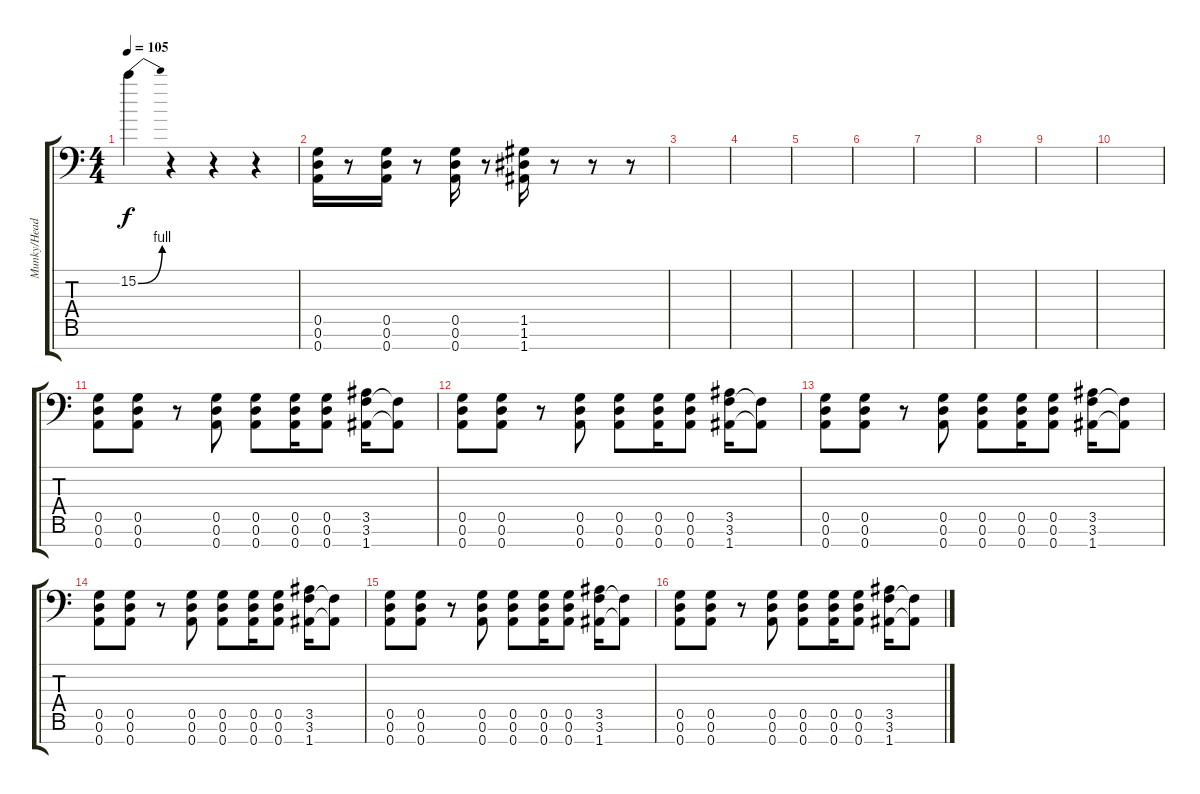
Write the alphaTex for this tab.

\track ("Munky/Head (Guitar)" "Munky/Head") {instrument overdrivenguitar}
\staff {score tabs}
\tuning (D4 A3 F3 C3 G2 D2 A1) {hide}
\ts (4 4)
\tempo 105
\clef f4
\ks c
15.2{be (bend 0 0 60 4)}.4{dy f} r.4 r.4 r.4 |
(0.5 0.6 0.7).16 r.8 (0.5 0.6 0.7).16 r.8 (0.5 0.6 0.7).16 r.8 (1.5 1.6 1.7).16 r.8 r.8 r.8 |
|
|
|
|
|
|
|
|
(0.5 0.6 0.7).8 (0.5 0.6 0.7).8 r.8 (0.5 0.6 0.7).8 (0.5 0.6 0.7).8 (0.5 0.6 0.7).16 (0.5 0.6 0.7).8 (3.5 3.6 1.7).16 (3.6{t} 1.7{t}).8 |
(0.5 0.6 0.7).8 (0.5 0.6 0.7).8 r.8 (0.5 0.6 0.7).8 (0.5 0.6 0.7).8 (0.5 0.6 0.7).16 (0.5 0.6 0.7).8 (3.5 3.6 1.7).16 (3.6{t} 1.7{t}).8 |
(0.5 0.6 0.7).8 (0.5 0.6 0.7).8 r.8 (0.5 0.6 0.7).8 (0.5 0.6 0.7).8 (0.5 0.6 0.7).16 (0.5 0.6 0.7).8 (3.5 3.6 1.7).16 (3.6{t} 1.7{t}).8 |
(0.5 0.6 0.7).8 (0.5 0.6 0.7).8 r.8 (0.5 0.6 0.7).8 (0.5 0.6 0.7).8 (0.5 0.6 0.7).16 (0.5 0.6 0.7).8 (3.5 3.6 1.7).16 (3.6{t} 1.7{t}).8 |
(0.5 0.6 0.7).8 (0.5 0.6 0.7).8 r.8 (0.5 0.6 0.7).8 (0.5 0.6 0.7).8 (0.5 0.6 0.7).16 (0.5 0.6 0.7).8 (3.5 3.6 1.7).16 (3.6{t} 1.7{t}).8 |
(0.5 0.6 0.7).8 (0.5 0.6 0.7).8 r.8 (0.5 0.6 0.7).8 (0.5 0.6 0.7).8 (0.5 0.6 0.7).16 (0.5 0.6 0.7).8 (3.5 3.6 1.7).16 (3.6{t} 1.7{t}).8
